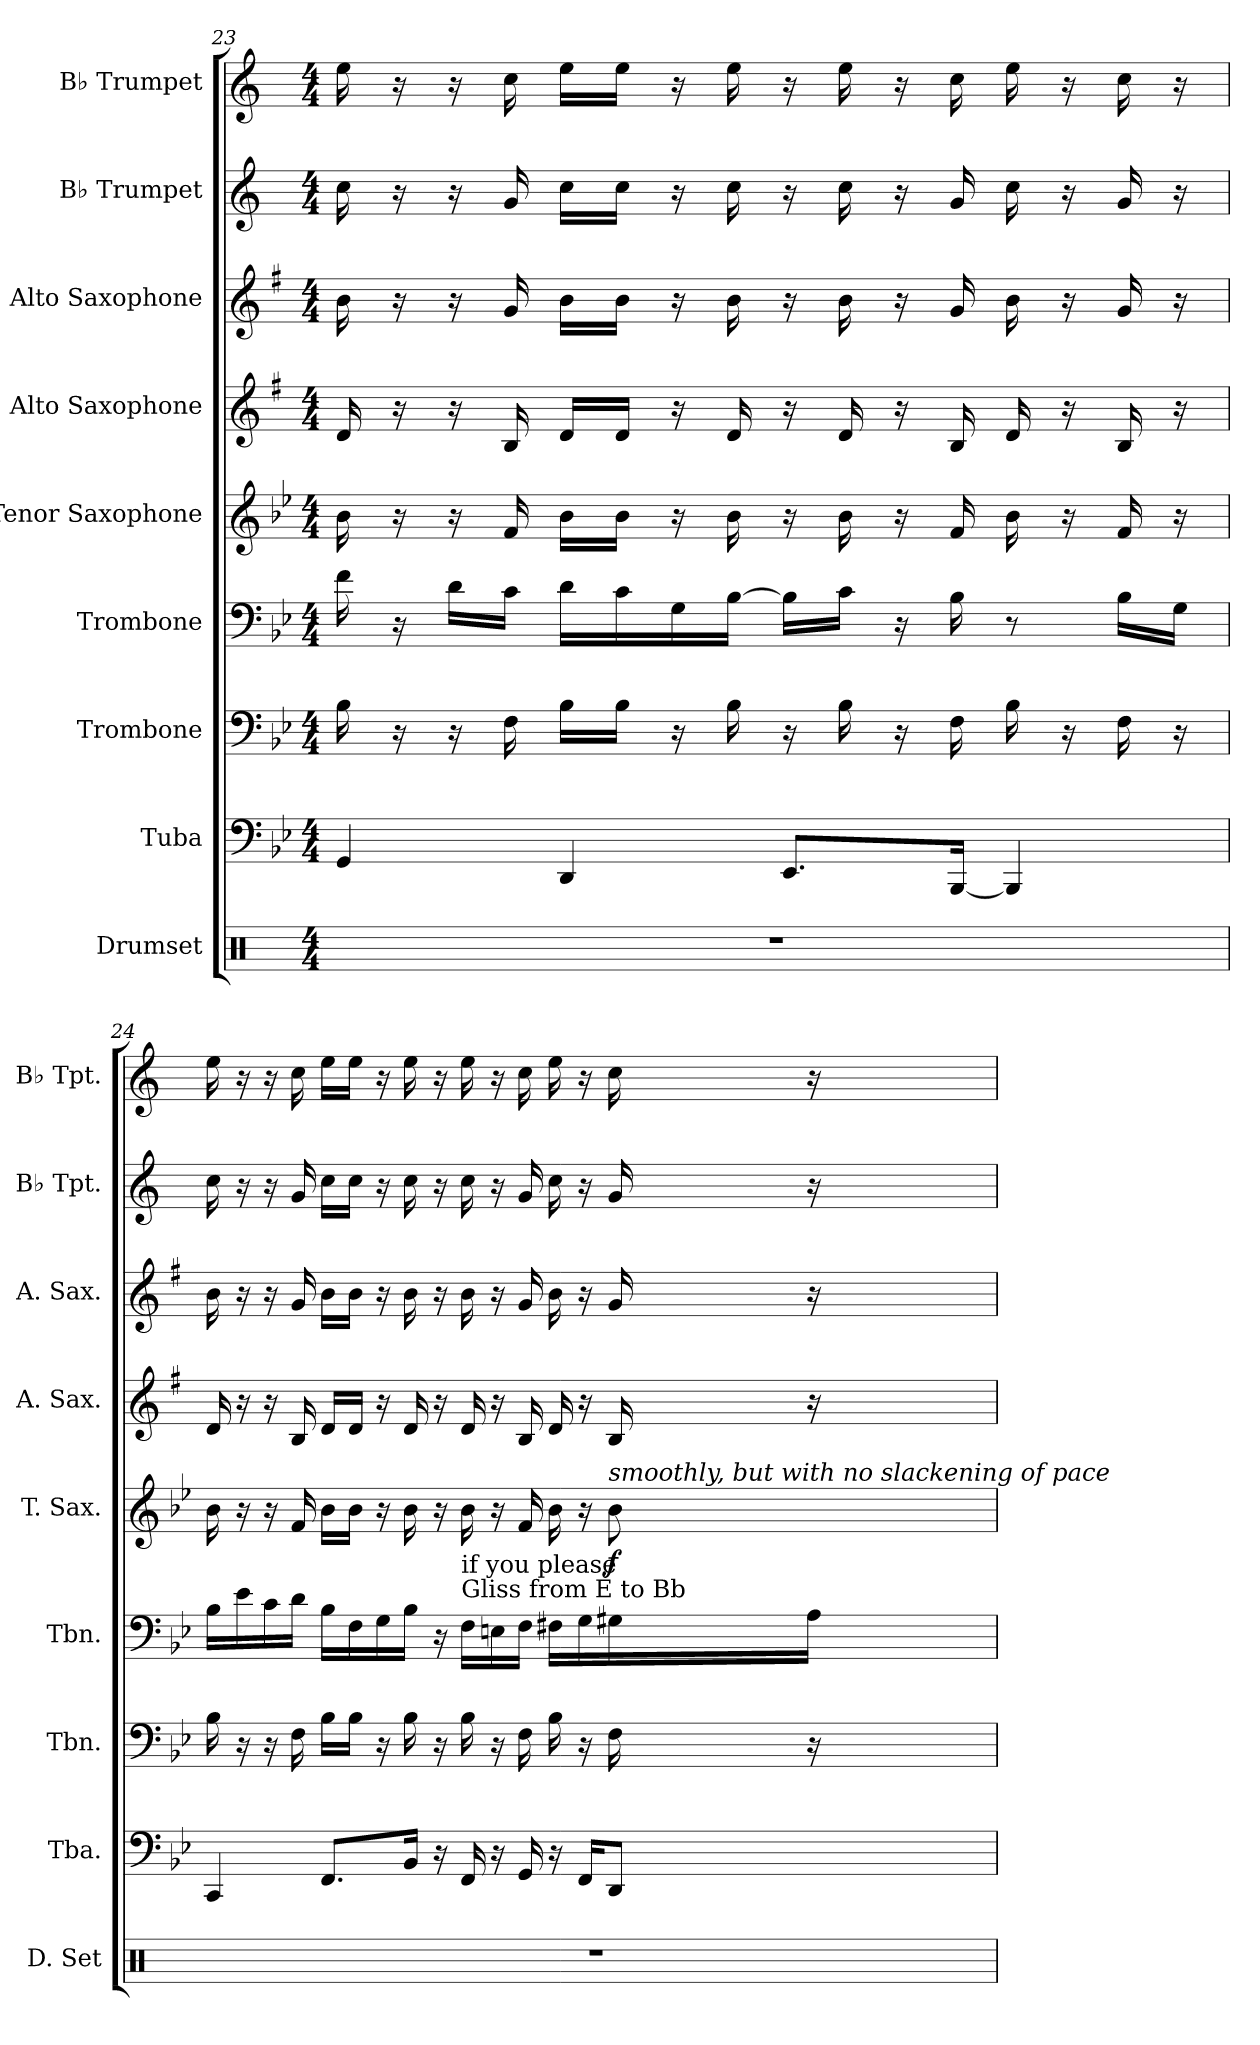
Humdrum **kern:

**kern	**kern	**kern	**kern	**kern	**dynam	**kern	**kern	**kern	**kern
*part9	*part8	*part7	*part6	*part5	*part5	*part4	*part3	*part2	*part1
*staff9	*staff8	*staff7	*staff6	*staff5	*staff5	*staff4	*staff3	*staff2	*staff1
*I"Drumset	*I"Tuba	*I"Trombone	*I"Trombone	*I"Tenor Saxophone	*	*I"Alto Saxophone	*I"Alto Saxophone	*I"B♭ Trumpet	*I"B♭ Trumpet
*I'D. Set	*I'Tba.	*I'Tbn.	*I'Tbn.	*I'T. Sax.	*	*I'A. Sax.	*I'A. Sax.	*I'B♭ Tpt.	*I'B♭ Tpt.
!!LO:PB:g=z
*clefX	*clefF4	*clefF4	*clefF4	*clefG2	*	*clefG2	*clefG2	*clefG2	*clefG2
*	*	*	*	*ITrd8c14	*	*ITrd5c9	*ITrd5c9	*ITrd1c2	*ITrd1c2
*k[]	*k[b-e-]	*k[b-e-]	*k[b-e-]	*k[b-e-]	*	*k[b-e-]	*k[b-e-]	*k[b-e-]	*k[b-e-]
*M4/4	*M4/4	*M4/4	*M4/4	*M4/4	*	*M4/4	*M4/4	*M4/4	*M4/4
=23	=23	=23	=23	=23	=23	=23	=23	=23	=23
1r	4GG/	16B-\	16f\	16B-\	.	16F/	16d\	16b-\	16dd\
.	.	16r	16r	16r	.	16r	16r	16r	16r
.	.	16r	16d\LL	16r	.	16r	16r	16r	16r
.	.	16F\	16c\JJ	16F/	.	16D/	16B-/	16f/	16b-\
.	4DD/	16B-\LL	16d\LL	16B-\LL	.	16F/LL	16d\LL	16b-\LL	16dd\LL
.	.	16B-\JJ	16c\	16B-\JJ	.	16F/JJ	16d\JJ	16b-\JJ	16dd\JJ
.	.	16r	16G\	16r	.	16r	16r	16r	16r
.	.	16B-\	[16B-\JJ	16B-\	.	16F/	16d\	16b-\	16dd\
.	8.EE-/L	16r	16B-\LL]	16r	.	16r	16r	16r	16r
.	.	16B-\	16c\JJ	16B-\	.	16F/	16d\	16b-\	16dd\
.	.	16r	16r	16r	.	16r	16r	16r	16r
.	[16BBB-/Jk	16F\	16B-\	16F/	.	16D/	16B-/	16f/	16b-\
.	4BBB-/]	16B-\	8r	16B-\	.	16F/	16d\	16b-\	16dd\
.	.	16r	.	16r	.	16r	16r	16r	16r
.	.	16F\	16B-\LL	16F/	.	16D/	16B-/	16f/	16b-\
.	.	16r	16G\JJ	16r	.	16r	16r	16r	16r
=24	=24	=24	=24	=24	=24	=24	=24	=24	=24
1r	4CC/	16B-\	16B-\LL	16B-\	.	16F/	16d\	16b-\	16dd\
.	.	16r	16e-\	16r	.	16r	16r	16r	16r
.	.	16r	16c\	16r	.	16r	16r	16r	16r
.	.	16F\	16d\JJ	16F/	.	16D/	16B-/	16f/	16b-\
.	8.FF/L	16B-\LL	16B-\LL	16B-\LL	.	16F/LL	16d\LL	16b-\LL	16dd\LL
.	.	16B-\JJ	16F\	16B-\JJ	.	16F/JJ	16d\JJ	16b-\JJ	16dd\JJ
.	.	16r	16G\	16r	.	16r	16r	16r	16r
.	16BB-/Jk	16B-\	16B-\JJ	16B-\	.	16F/	16d\	16b-\	16dd\
.	16r	16r	16r	16r	.	16r	16r	16r	16r
!	!	!	!LO:TX:a:t=Gliss from E to Bb	!	!	!	!	!	!
!	!	!	!LO:TX:a:t=if you please	!	!	!	!	!	!
.	16FF/	16B-\	16F\LL	16B-\	.	16F/	16d\	16b-\	16dd\
.	16r	16r	16En\	16r	.	16r	16r	16r	16r
.	16GG/	16F\	16F\JJ	16F/	.	16D/	16B-/	16f/	16b-\
.	16r	16B-\	16F#X\LL	16B-\	.	16F/	16d\	16b-\	16dd\
.	16FF/KL	16r	16G\	16r	.	16r	16r	16r	16r
!	!	!	!	!LO:TX:a:i:t=smoothly, but with no slackening of pace	!	!	!	!	!
!	!	!	!	!	!LO:DY:b	!	!	!	!
.	8DD/J	16F\	16G#X\	8B-\	f	16D/	16B-/	16f/	16b-\
.	.	16r	16A\JJ	.	.	16r	16r	16r	16r
=	=	=	=	=	=	=	=	=	=
*-	*-	*-	*-	*-	*-	*-	*-	*-	*-
